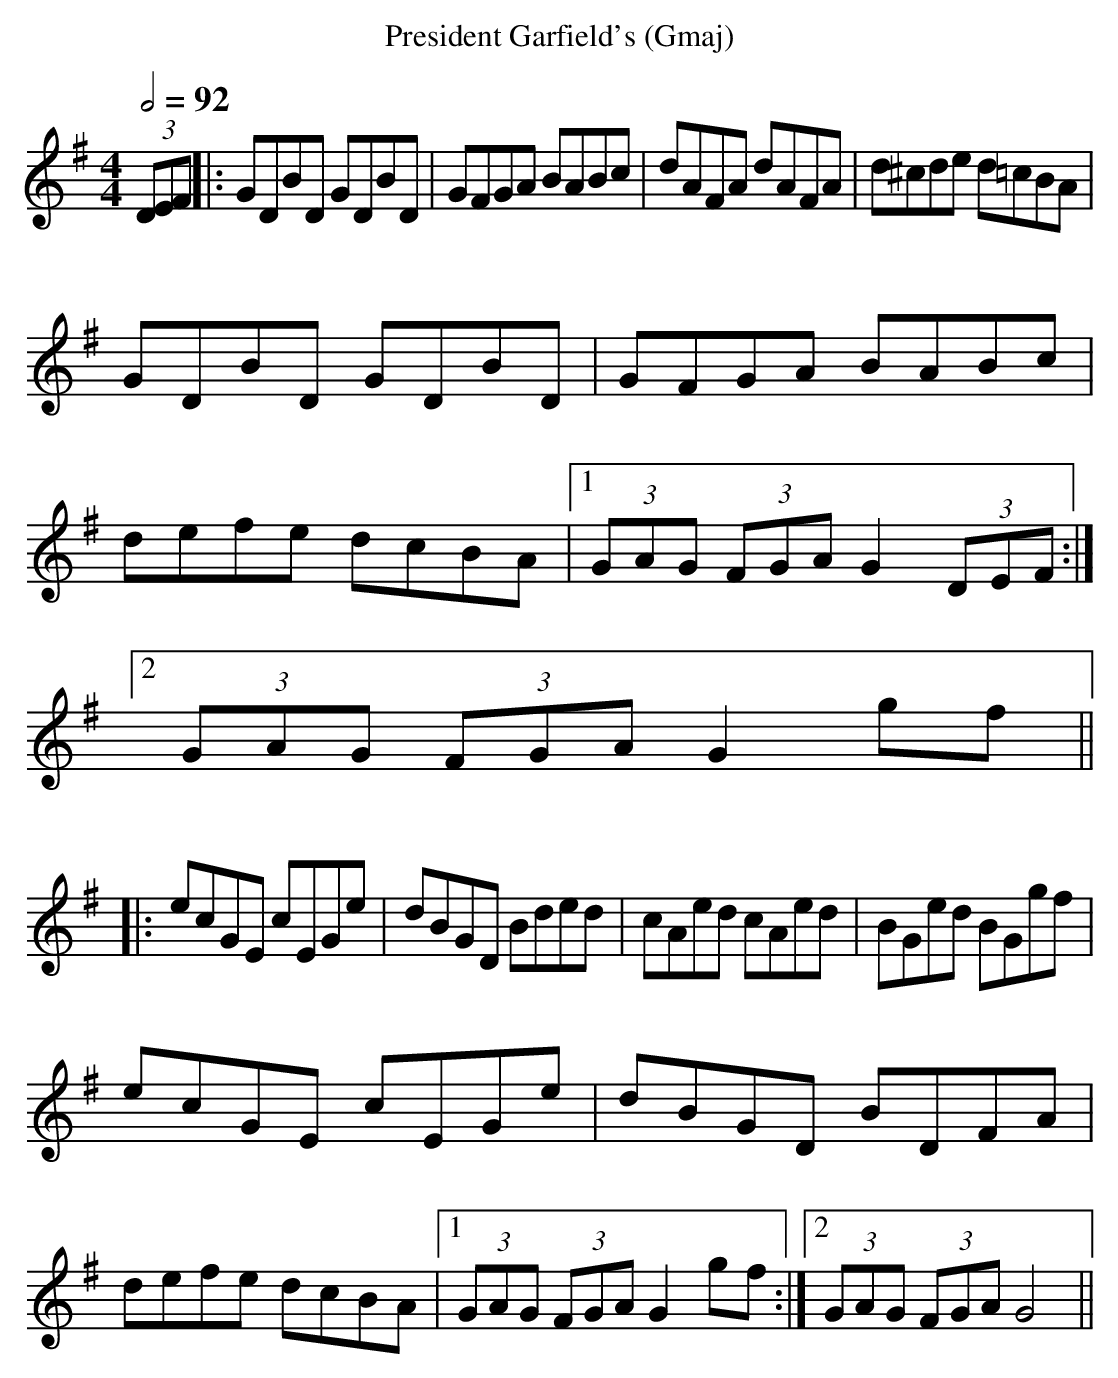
X:1
T:President Garfield's (Gmaj)
Q:1/2=92
M:4/4
L:1/8
K:Gmaj
(3DEF|:GDBD GDBD|GFGA BABc|dAFA dAFA|d^cde d=cBA|
GDBD GDBD|GFGA BABc|defe dcBA|1(3GAG (3FGA G2(3DEF:|2(3GAG (3FGA G2gf||
|:ecGE cEGe|dBGD Bded|cAed cAed|BGed BGgf|
ecGE cEGe|dBGD BDFA|defe dcBA|1(3GAG (3FGA G2gf:|2(3GAG (3FGA G4||
